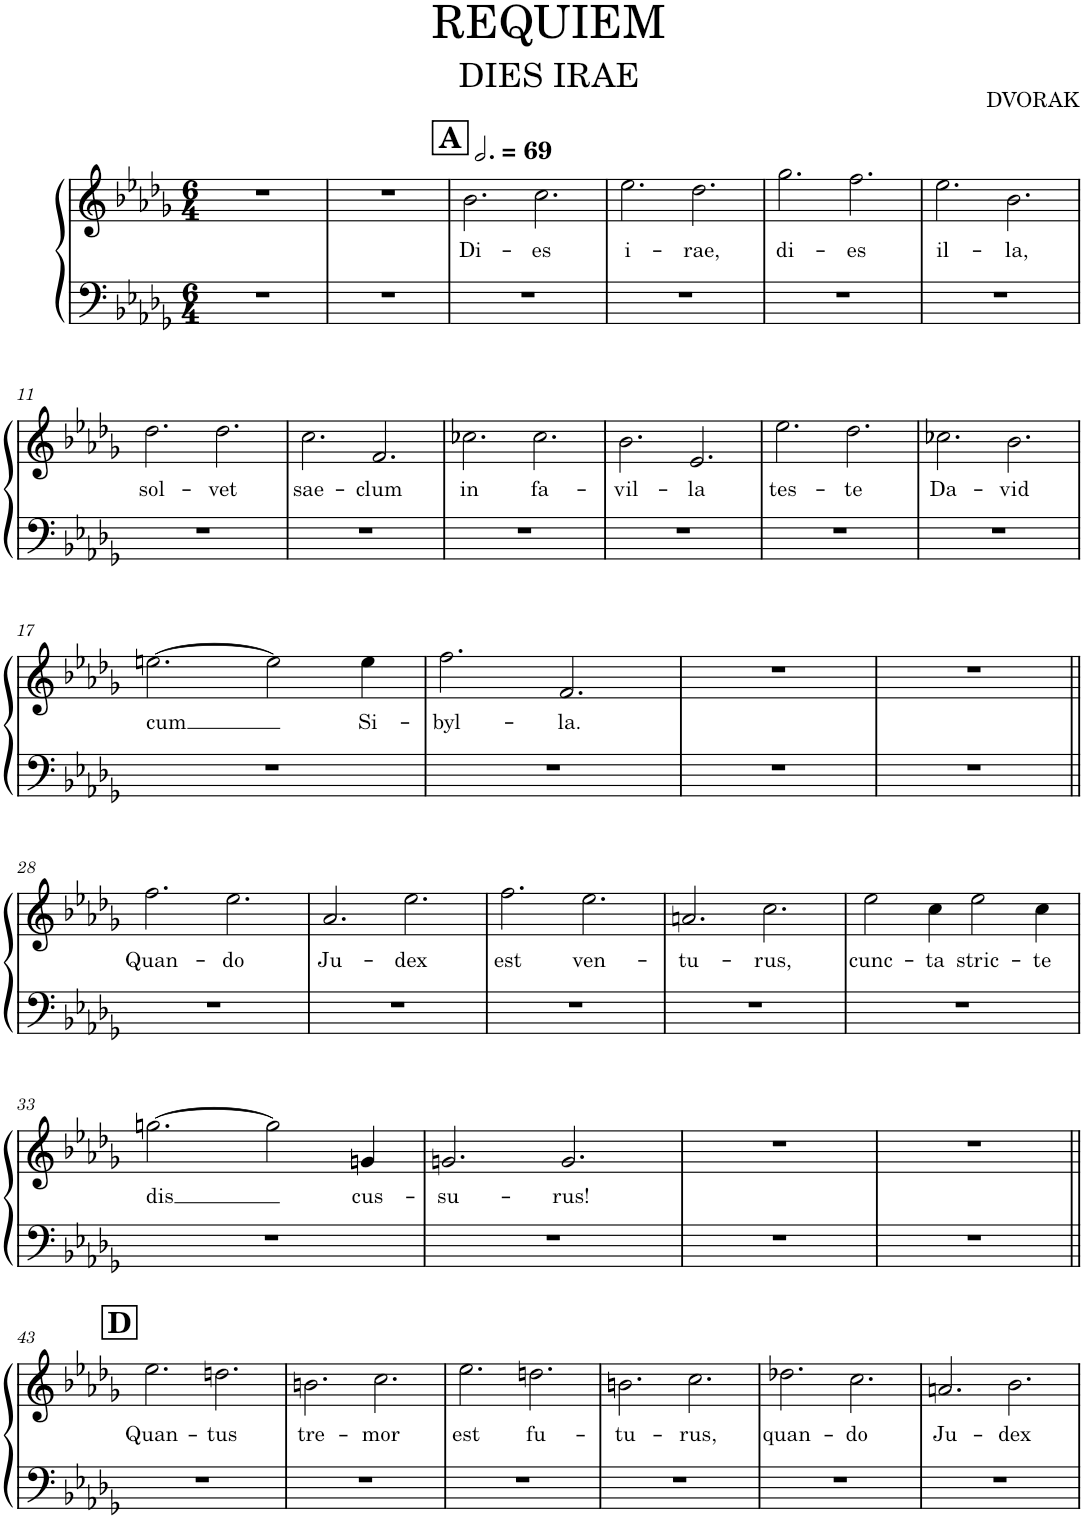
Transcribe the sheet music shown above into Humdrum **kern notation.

**kern	**kern	**text
*part1	*part1	*part1
*staff2	*staff1	*staff1
*I"Piano	*	*
*I'Pno.	*	*
*clefF4	*clefG2	*
*k[b-e-a-d-g-]	*k[b-e-a-d-g-]	*
*M6/4	*M6/4	*
=5	=5	=5
1.r	1.r	.
=6	=6	=6
1.r	1.r	.
=7	=7	=7
!!LO:REH:place=s1:a:B:cj:fs=14:t=A
*	*MM207	*
!	!	!LO:LY:b
1.r	2.b-\	Di-
!	!	!LO:LY:b
.	2.cc\	-es
=8	=8	=8
!	!	!LO:LY:b
1.r	2.ee-\	i-
!	!	!LO:LY:b
.	2.dd-\	-rae,
=9	=9	=9
!	!	!LO:LY:b
1.r	2.gg-\	di-
!	!	!LO:LY:b
.	2.ff\	-es
=10	=10	=10
!	!	!LO:LY:b
1.r	2.ee-\	il-
!	!	!LO:LY:b
.	2.b-\	-la,
!!LO:LB:g=z
=11	=11	=11
!	!	!LO:LY:b
1.r	2.dd-\	sol-
!	!	!LO:LY:b
.	2.dd-\	-vet
=12	=12	=12
!	!	!LO:LY:b
1.r	2.cc\	sae-
!	!	!LO:LY:b
.	2.f/	-clum
=13	=13	=13
!	!	!LO:LY:b
1.r	2.cc-X\	in
!	!	!LO:LY:b
.	2.cc-\	fa-
=14	=14	=14
!	!	!LO:LY:b
1.r	2.b-\	-vil-
!	!	!LO:LY:b
.	2.e-/	-la
=15	=15	=15
!	!	!LO:LY:b
1.r	2.ee-\	tes-
!	!	!LO:LY:b
.	2.dd-\	-te
=16	=16	=16
!	!	!LO:LY:b
1.r	2.cc-X\	Da-
!	!	!LO:LY:b
.	2.b-\	-vid
!!LO:LB:g=z
=17	=17	=17
!	!	!LO:LY:b
1.r	[2.een\	cum
.	2ee\]	.
!	!	!LO:LY:b
.	4ee\	Si-
=18	=18	=18
!	!	!LO:LY:b
1.r	2.ff\	-byl-
!	!	!LO:LY:b
.	2.f/	-la.
=19	=19	=19
1.r	1.r	.
=20	=20	=20
1.r	1.r	.
!!LO:LB:g=z
=28||	=28||	=28||
!	!	!LO:LY:b
1.r	2.ff\	Quan-
!	!	!LO:LY:b
.	2.ee-\	-do
=29	=29	=29
!	!	!LO:LY:b
1.r	2.a-/	Ju-
!	!	!LO:LY:b
.	2.ee-\	-dex
=30	=30	=30
!	!	!LO:LY:b
1.r	2.ff\	est
!	!	!LO:LY:b
.	2.ee-\	ven-
=31	=31	=31
!	!	!LO:LY:b
1.r	2.an/	-tu-
!	!	!LO:LY:b
.	2.cc\	-rus,
=32	=32	=32
!	!	!LO:LY:b
1.r	2ee-\	cunc-
!	!	!LO:LY:b
.	4cc\	-ta
!	!	!LO:LY:b
.	2ee-\	stric-
!	!	!LO:LY:b
.	4cc\	-te
!!LO:LB:g=z
=33	=33	=33
!	!	!LO:LY:b
1.r	[2.ggn\	dis
.	2gg\]	.
!	!	!LO:LY:b
.	4gn/	cus-
=34	=34	=34
!	!	!LO:LY:b
1.r	2.gn/	-su-
!	!	!LO:LY:b
.	2.g/	-rus!
=35	=35	=35
1.r	1.r	.
=36	=36	=36
1.r	1.r	.
!!LO:LB:g=z
!!LO:REH:place=s1:a:B:cj:fs=14:t=D
=43||	=43||	=43||
!	!	!LO:LY:b
1.r	2.ee-\	Quan-
!	!	!LO:LY:b
.	2.ddn\	tus
=44	=44	=44
!	!	!LO:LY:b
1.r	2.bn\	tre-
!	!	!LO:LY:b
.	2.cc\	-mor
=45	=45	=45
!	!	!LO:LY:b
1.r	2.ee-\	est
!	!	!LO:LY:b
.	2.ddn\	fu-
=46	=46	=46
!	!	!LO:LY:b
1.r	2.bn\	-tu-
!	!	!LO:LY:b
.	2.cc\	-rus,
=47	=47	=47
!	!	!LO:LY:b
1.r	2.dd-X\	quan-
!	!	!LO:LY:b
.	2.cc\	-do
=48	=48	=48
!	!	!LO:LY:b
1.r	2.an/	Ju-
!	!	!LO:LY:b
.	2.b-\	-dex
=	=	=
*-	*-	*-
